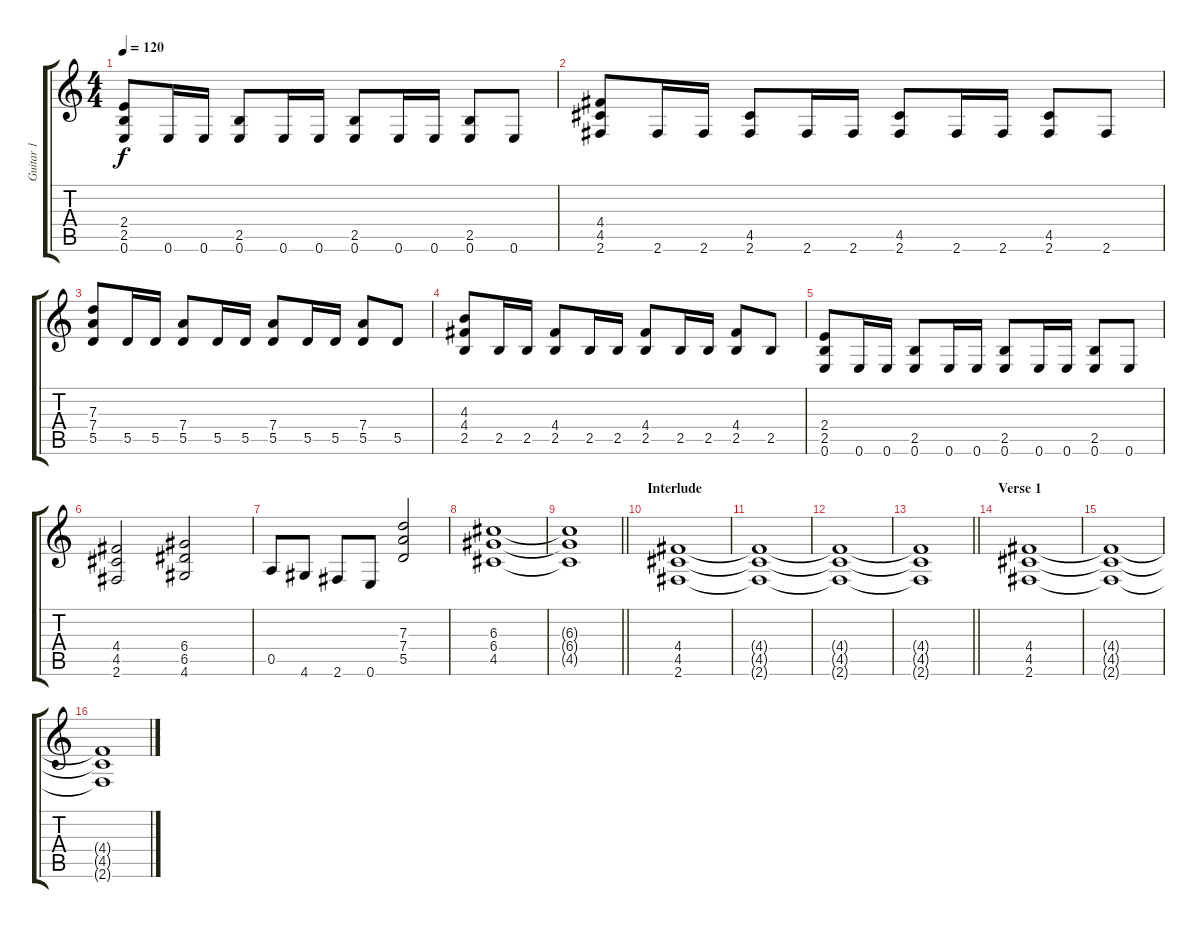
\track ("Guitar 1" "Guitar 1") {instrument overdrivenguitar}
\staff {score tabs}
\tuning (E4 B3 G3 D3 A2 E2) {hide}
\ts (4 4)
\tempo 120
\clef g2
\ks c
(2.4 2.5 0.6).8{dy f} 0.6.16 0.6.16 (2.5 0.6).8 0.6.16 0.6.16 (2.5 0.6).8 0.6.16 0.6.16 (2.5 0.6).8 0.6.8 |
(4.4 4.5 2.6).8 2.6.16 2.6.16 (4.5 2.6).8 2.6.16 2.6.16 (4.5 2.6).8 2.6.16 2.6.16 (4.5 2.6).8 2.6.8 |
(7.3 7.4 5.5).8 5.5.16 5.5.16 (7.4 5.5).8 5.5.16 5.5.16 (7.4 5.5).8 5.5.16 5.5.16 (7.4 5.5).8 5.5.8 |
(4.3 4.4 2.5).8 2.5.16 2.5.16 (4.4 2.5).8 2.5.16 2.5.16 (4.4 2.5).8 2.5.16 2.5.16 (4.4 2.5).8 2.5.8 |
(2.4 2.5 0.6).8 0.6.16 0.6.16 (2.5 0.6).8 0.6.16 0.6.16 (2.5 0.6).8 0.6.16 0.6.16 (2.5 0.6).8 0.6.8 |
(4.4 4.5 2.6).2 (6.4 6.5 4.6).2 |
0.5.8 4.6.8 2.6.8 0.6.8 (7.3 7.4 5.5).2 |
(6.3 6.4 4.5).1 |
\barLineRight lightlight
(6.3{t} 6.4{t} 4.5{t}).1 |
\section ("" "Interlude")
(4.4 4.5 2.6).1 |
(4.4{t} 4.5{t} 2.6{t}).1 |
(4.4{t} 4.5{t} 2.6{t}).1 |
\barLineRight lightlight
(4.4{t} 4.5{t} 2.6{t}).1 |
\section ("" "Verse 1")
(4.4 4.5 2.6).1 |
(4.4{t} 4.5{t} 2.6{t}).1 |
(4.4{t} 4.5{t} 2.6{t}).1
